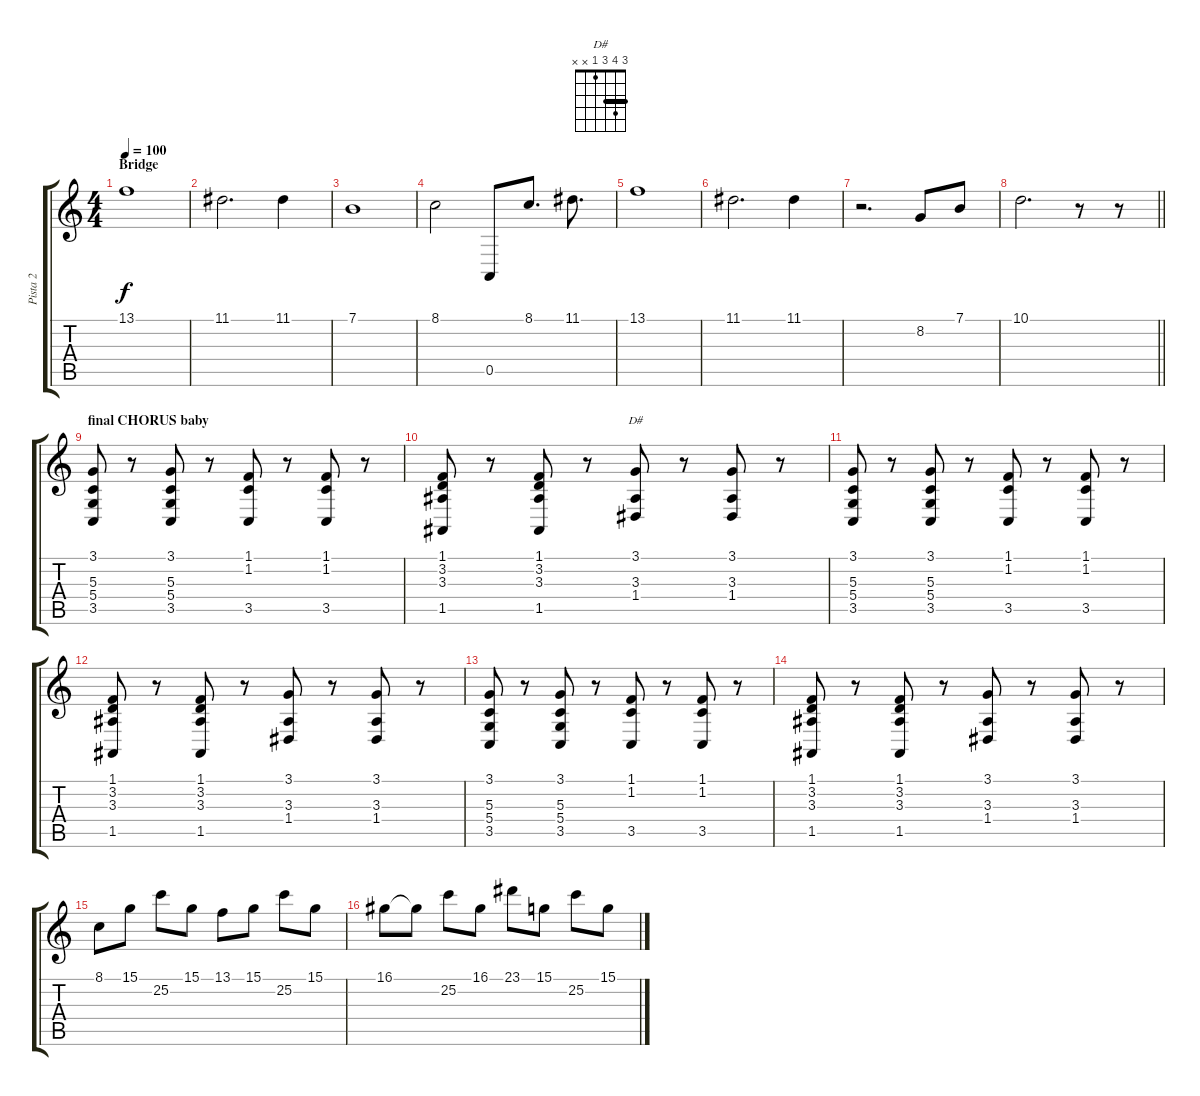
\track ("Pista 2" "Pista 2") {instrument acousticgrandpiano}
\staff {score tabs}
\tuning (E4 B3 G3 D3 A2 E2) {hide}
\chord ("D#" 3 4 3 1 x x) {barre 3}
\ts (4 4)
\section ("" "Bridge")
\tempo 100
\clef g2
\ks c
13.1.1{dy f} |
11.1.2{d} 11.1.4 |
7.1.1 |
8.1.2 0.5.8 8.1.8{d} 11.1.8{d} |
13.1.1 |
11.1.2{d} 11.1.4 |
r.2{d} 8.2.8{volume 16} 7.1.8 |
\barLineRight lightlight
10.1.2{d volume 11} r.8 r.8 |
\section ("" "final CHORUS baby")
(3.1 5.3 5.4 3.5).8 r.8 (3.1 5.3 5.4 3.5).8 r.8 (1.1 1.2 3.5).8 r.8 (1.1 1.2 3.5).8 r.8 |
(1.1 3.2 3.3 1.5).8 r.8 (1.1 3.2 3.3 1.5).8 r.8 (3.1 3.3 1.4).8{ch "D#"} r.8 (3.1 3.3 1.4).8 r.8 |
(3.1 5.3 5.4 3.5).8 r.8 (3.1 5.3 5.4 3.5).8 r.8 (1.1 1.2 3.5).8 r.8 (1.1 1.2 3.5).8 r.8 |
(1.1 3.2 3.3 1.5).8 r.8 (1.1 3.2 3.3 1.5).8 r.8 (3.1 3.3 1.4).8 r.8 (3.1 3.3 1.4).8 r.8 |
(3.1 5.3 5.4 3.5).8 r.8 (3.1 5.3 5.4 3.5).8 r.8 (1.1 1.2 3.5).8 r.8 (1.1 1.2 3.5).8 r.8 |
(1.1 3.2 3.3 1.5).8 r.8 (1.1 3.2 3.3 1.5).8 r.8 (3.1 3.3 1.4).8 r.8 (3.1 3.3 1.4).8 r.8 |
8.1.8{volume 15} 15.1.8 25.2.8 15.1.8 13.1.8 15.1.8 25.2.8 15.1.8 |
16.1.8 16.1{t}.8 25.2.8 16.1.8 23.1.8 15.1.8 25.2.8 15.1.8
